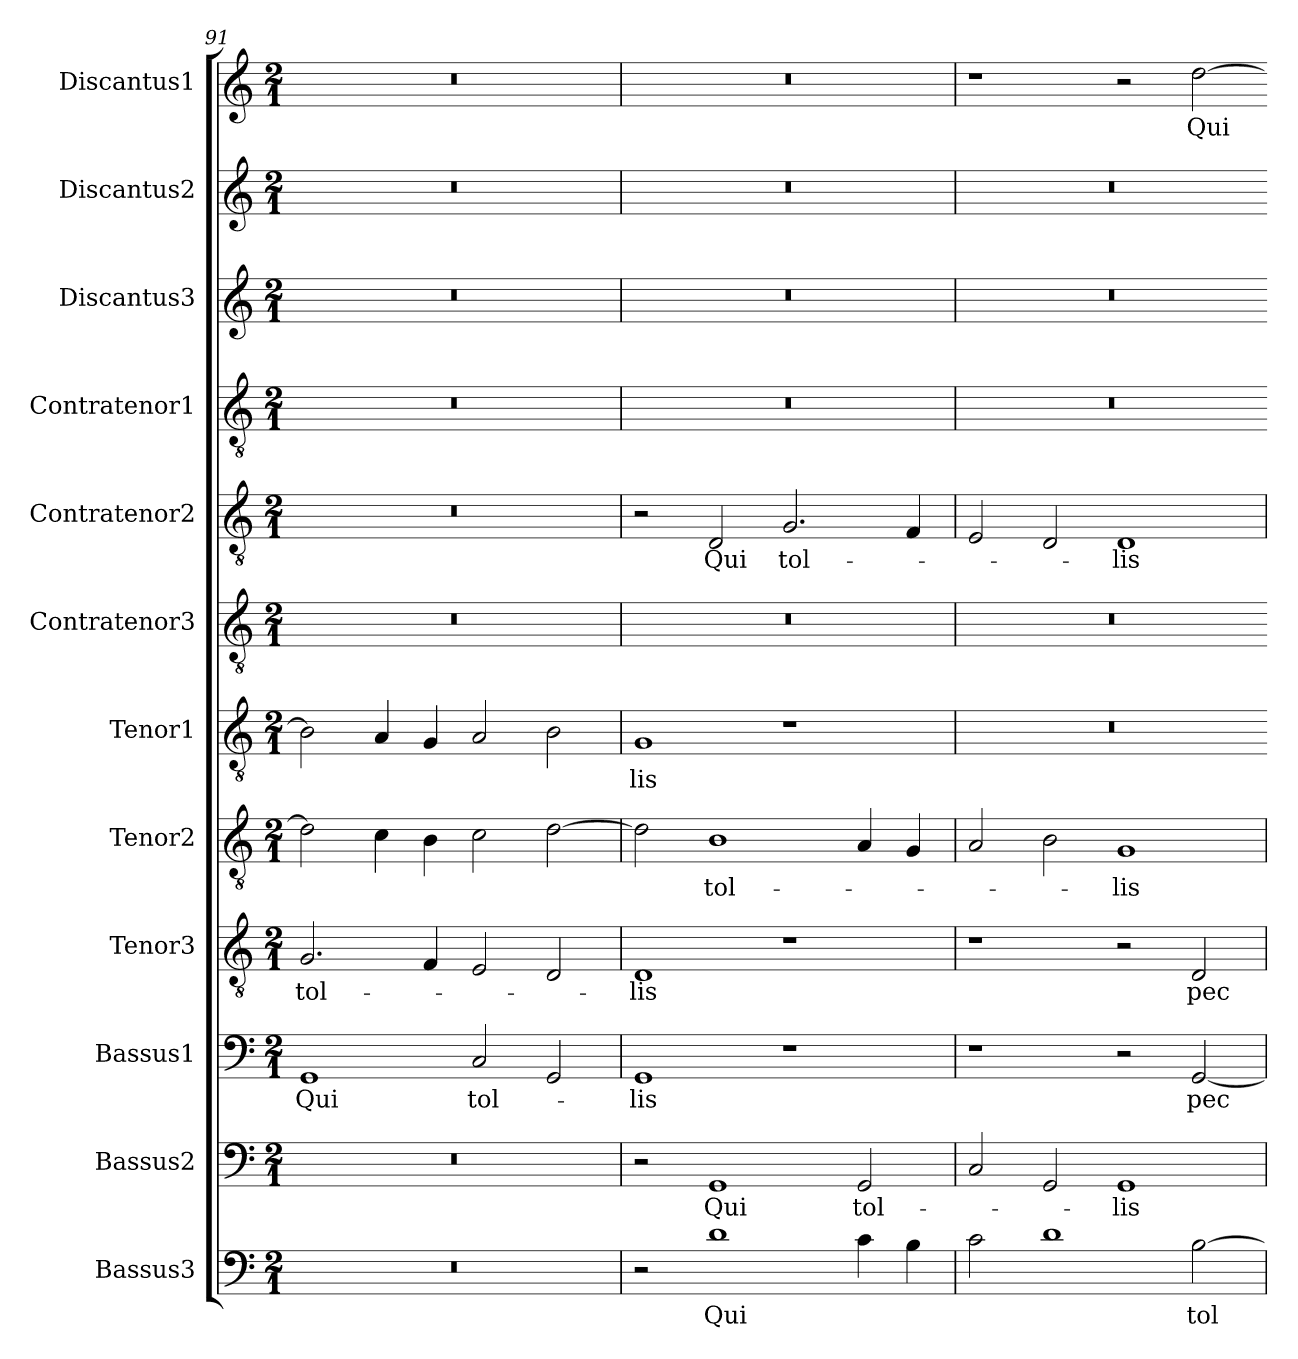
**kern	**text	**kern	**text	**kern	**text	**kern	**text	**kern	**text	**kern	**text	**kern	**kern	**text	**kern	**kern	**kern	**kern	**text
*part12	*part12	*part11	*part11	*part10	*part10	*part9	*part9	*part8	*part8	*part7	*part7	*part6	*part5	*part5	*part4	*part3	*part2	*part1	*part1
*staff12	*staff12	*staff11	*staff11	*staff10	*staff10	*staff9	*staff9	*staff8	*staff8	*staff7	*staff7	*staff6	*staff5	*staff5	*staff4	*staff3	*staff2	*staff1	*staff1
*I"Bassus3	*	*I"Bassus2	*	*I"Bassus1	*	*I"Tenor3	*	*I"Tenor2	*	*I"Tenor1	*	*I"Contratenor3	*I"Contratenor2	*	*I"Contratenor1	*I"Discantus3	*I"Discantus2	*I"Discantus1	*
*I'B3	*	*I'B2	*	*I'B1	*	*I'T3	*	*I'T2	*	*I'T1	*	*I'Ct3	*I'Ct2	*	*I'Ct1	*I'D3	*I'D2	*I'D1	*
*clefF4	*	*clefF4	*	*clefF4	*	*clefGv2	*	*clefGv2	*	*clefGv2	*	*clefGv2	*clefGv2	*	*clefGv2	*clefG2	*clefG2	*clefG2	*
*k[]	*	*k[]	*	*k[]	*	*k[]	*	*k[]	*	*k[]	*	*k[]	*k[]	*	*k[]	*k[]	*k[]	*k[]	*
*M2/1	*	*M2/1	*	*M2/1	*	*M2/1	*	*M2/1	*	*M2/1	*	*M2/1	*M2/1	*	*M2/1	*M2/1	*M2/1	*M2/1	*
=91	=91	=91	=91	=91	=91	=91	=91	=91	=91	=91	=91	=91	=91	=91	=91	=91	=91	=91	=91
0r	.	0r	.	1GG	Qui	2.G	tol-	2d]	.	2B]	.	0r	0r	.	0r	0r	0r	0r	.
.	.	.	.	.	.	.	.	4c	.	4A	.	.	.	.	.	.	.	.	.
.	.	.	.	.	.	4F	.	4B	.	4G	.	.	.	.	.	.	.	.	.
.	.	.	.	2C	tol-	2E	.	2c	.	2A	.	.	.	.	.	.	.	.	.
.	.	.	.	2GG	.	2D	.	[2d	.	2B	.	.	.	.	.	.	.	.	.
=92	=92	=92	=92	=92	=92	=92	=92	=92	=92	=92	=92	=92	=92	=92	=92	=92	=92	=92	=92
2r	.	2r	.	1GG	-lis	1D	-lis	2d]	.	1G	-lis	0r	2r	.	0r	0r	0r	0r	.
1d	Qui	1GG	Qui	.	.	.	.	1B	tol-	.	.	.	2D	Qui	.	.	.	.	.
.	.	.	.	1r	.	1r	.	.	.	1r	.	.	2.G	tol-	.	.	.	.	.
4c	.	2GG	tol-	.	.	.	.	4A	.	.	.	.	.	.	.	.	.	.	.
4B	.	.	.	.	.	.	.	4G	.	.	.	.	4F	.	.	.	.	.	.
=93	=93	=93	=93	=93	=93	=93	=93	=93	=93	=93	=93	=93	=93	=93	=93	=93	=93	=93	=93
2c	.	2C	.	1r	.	1r	.	2A	.	0r	.	0r	2E	.	0r	0r	0r	1r	.
1d	.	2GG	.	.	.	.	.	2B	.	.	.	.	2D	.	.	.	.	.	.
.	.	1GG	-lis	2r	.	2r	.	1G	-lis	.	.	.	1D	-lis	.	.	.	2r	.
[2B	tol-	.	.	[2GG	pec-	2D	pec-	.	.	.	.	.	.	.	.	.	.	[2dd	Qui
=	=-	=	=-	=	=-	=	=-	=	=-	=	=-	=	=	=-	=	=	=	=-	=-
*-	*-	*-	*-	*-	*-	*-	*-	*-	*-	*-	*-	*-	*-	*-	*-	*-	*-	*-	*-
